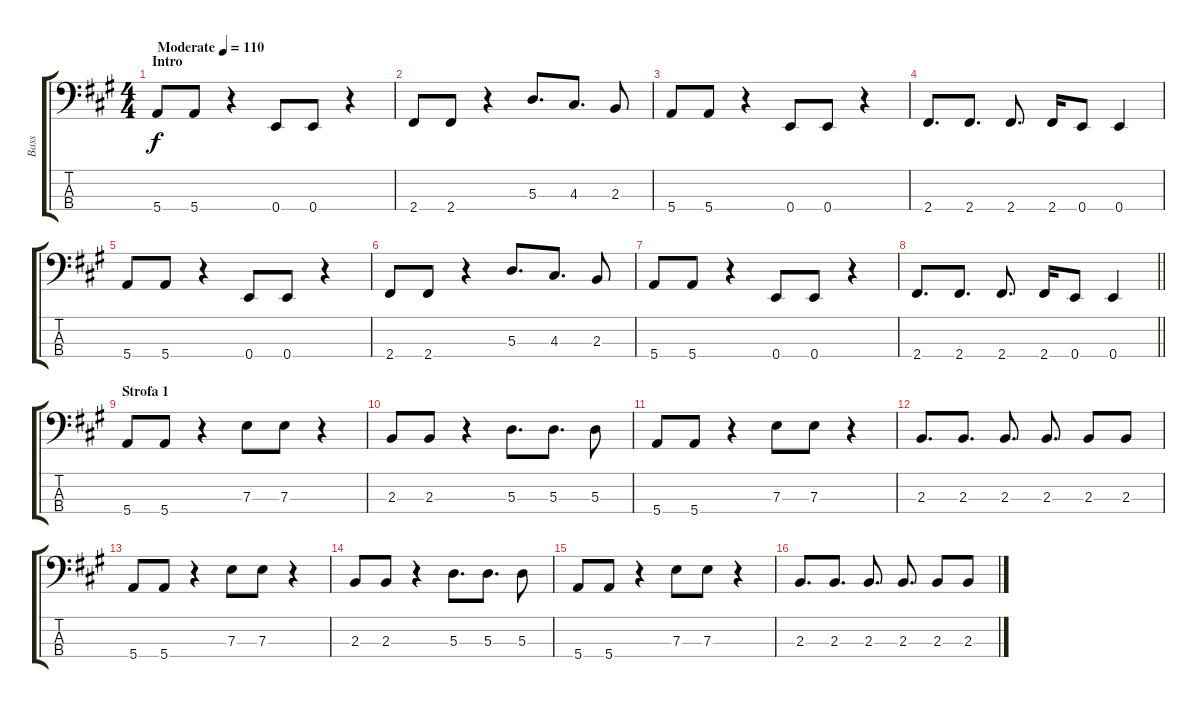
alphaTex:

\track ("Bass" "Bass") {instrument electricbassfinger}
\staff {score tabs}
\tuning (G2 D2 A1 E1) {hide}
\ts (4 4)
\section ("" "Intro")
\tempo (110 "Moderate")
\clef f4
\ks a
5.4.8{dy f instrument electricbassfinger} 5.4.8 r.4 0.4.8 0.4.8 r.4 |
2.4.8 2.4.8 r.4 5.3.8{d} 4.3.8{d} 2.3.8 |
5.4.8 5.4.8 r.4 0.4.8 0.4.8 r.4 |
2.4.8{d} 2.4.8{d} 2.4.8{d} 2.4.16 0.4.8 0.4.4 |
5.4.8 5.4.8 r.4 0.4.8 0.4.8 r.4 |
2.4.8 2.4.8 r.4 5.3.8{d} 4.3.8{d} 2.3.8 |
5.4.8 5.4.8 r.4 0.4.8 0.4.8 r.4 |
\barLineRight lightlight
2.4.8{d} 2.4.8{d} 2.4.8{d} 2.4.16 0.4.8 0.4.4 |
\section ("" "Strofa 1")
5.4.8 5.4.8 r.4 7.3.8 7.3.8 r.4 |
2.3.8 2.3.8 r.4 5.3.8{d} 5.3.8{d} 5.3.8 |
5.4.8 5.4.8 r.4 7.3.8 7.3.8 r.4 |
2.3.8{d} 2.3.8{d} 2.3.8{d} 2.3.8{d} 2.3.8 2.3.8 |
5.4.8 5.4.8 r.4 7.3.8 7.3.8 r.4 |
2.3.8 2.3.8 r.4 5.3.8{d} 5.3.8{d} 5.3.8 |
5.4.8 5.4.8 r.4 7.3.8 7.3.8 r.4 |
2.3.8{d} 2.3.8{d} 2.3.8{d} 2.3.8{d} 2.3.8 2.3.8
